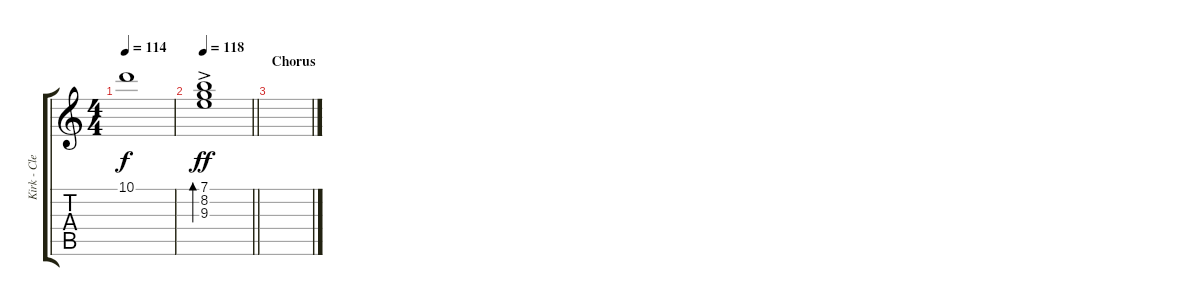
\track ("Kirk - Clean Rythme" "Kirk - Cle") {instrument electricguitarjazz}
\staff {score tabs}
\tuning (E4 B3 G3 D3 A2 E2) {hide}
\ts (4 4)
\tempo 114
\clef g2
\ks c
10.1.1{dy f} |
\tempo 118
\barLineRight lightlight
(7.1{ac} 8.2{ac} 9.3{ac}).1{bd 120 dy ff} |
\section ("" "Chorus")
